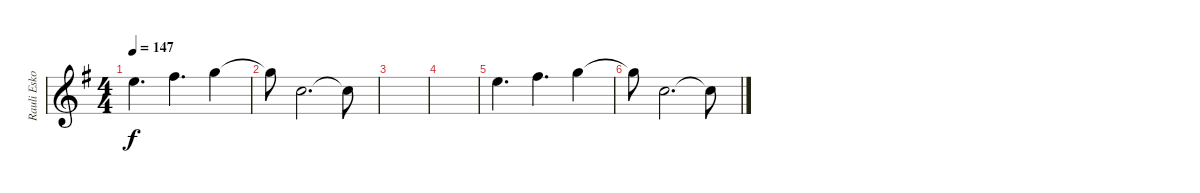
\track ("Rauli Eskolin" "Rauli Esko") {instrument brightacousticpiano}
\staff {score}
\tuning (E4 B3 G3 D3 A2 E2) {hide}
\ts (4 4)
\tempo 147
\clef g2
\ks eminor
12.1.4{d dy f} 14.1.4{d} 15.1.4 |
15.1{t}.8 8.1.2{d} 8.1{t}.8 |
|
|
12.1.4{d} 14.1.4{d} 15.1.4 |
15.1{t}.8 8.1.2{d} 8.1{t}.8
